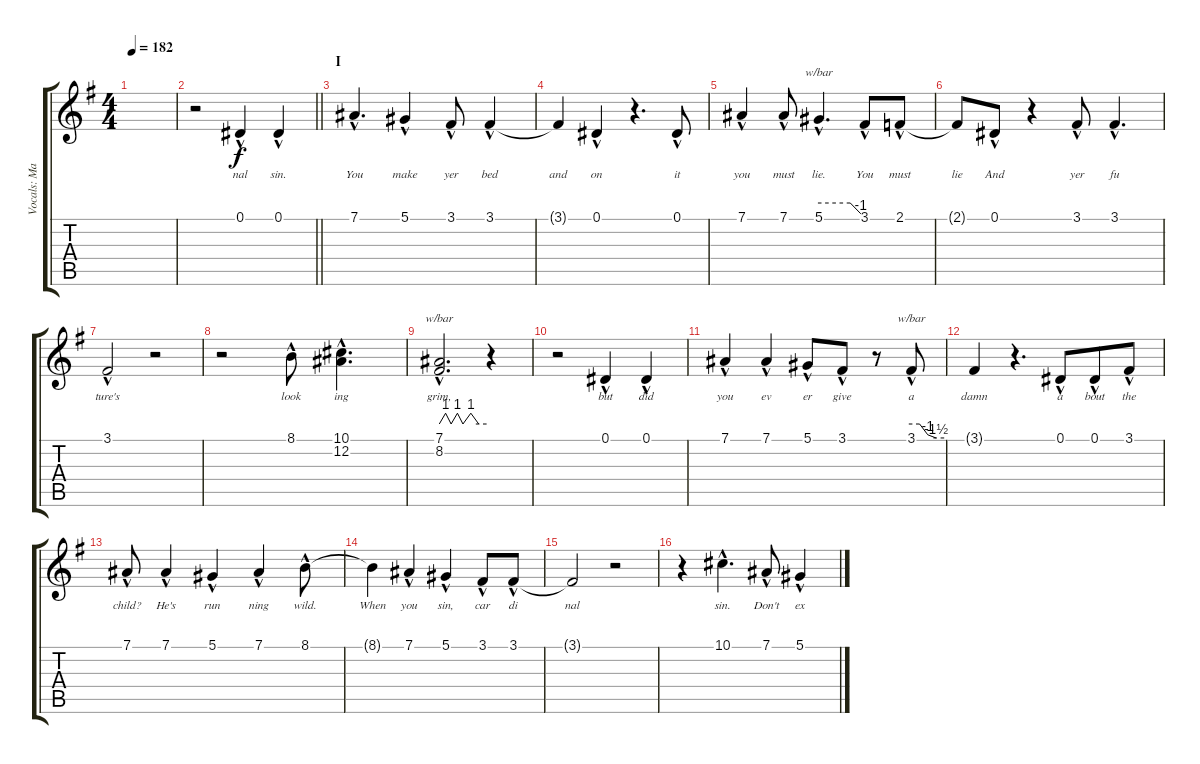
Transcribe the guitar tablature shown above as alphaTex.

\track ("Vocals: Martin" "Vocals: Ma") {instrument lead2sawtooth}
\staff {score tabs}
\tuning (Eb4 Bb3 Gb3 Db3 Ab2 Eb2) {hide}
\ts (4 4)
\tempo 182
\clef g2
\ks g
|
\barLineRight lightlight
r.2 0.1{hac}.4{lyrics (0 "nal") lyrics (1 "") lyrics (2 "") lyrics (3 "") lyrics (4 "")} 0.1{hac}.4{lyrics (0 "sin.") lyrics (1 "") lyrics (2 "") lyrics (3 "") lyrics (4 "")} |
\section ("" "I")
7.1{hac}.4{d lyrics (0 "You") lyrics (1 "") lyrics (2 "") lyrics (3 "") lyrics (4 "")} 5.1{hac}.4{lyrics (0 "make") lyrics (1 "") lyrics (2 "") lyrics (3 "") lyrics (4 "")} 3.1{hac}.8{lyrics (0 "yer") lyrics (1 "") lyrics (2 "") lyrics (3 "") lyrics (4 "")} 3.1{hac}.4{lyrics (0 "bed") lyrics (1 "") lyrics (2 "") lyrics (3 "") lyrics (4 "")} |
3.1{t}.4{lyrics (0 "and") lyrics (1 "") lyrics (2 "") lyrics (3 "") lyrics (4 "")} 0.1{hac}.4{lyrics (0 "on") lyrics (1 "") lyrics (2 "") lyrics (3 "") lyrics (4 "")} r.4{d} 0.1{hac}.8{lyrics (0 "it") lyrics (1 "") lyrics (2 "") lyrics (3 "") lyrics (4 "")} |
7.1{hac}.4{lyrics (0 "you") lyrics (1 "") lyrics (2 "") lyrics (3 "") lyrics (4 "")} 7.1{hac}.8{lyrics (0 "must") lyrics (1 "") lyrics (2 "") lyrics (3 "") lyrics (4 "")} 5.1{hac}.4{d tbe (custom default 0 0 45 0 60 -4) lyrics (0 "lie.") lyrics (1 "") lyrics (2 "") lyrics (3 "") lyrics (4 "")} 3.1{hac}.8{lyrics (0 "You") lyrics (1 "") lyrics (2 "") lyrics (3 "") lyrics (4 "")} 2.1{hac}.8{lyrics (0 "must") lyrics (1 "") lyrics (2 "") lyrics (3 "") lyrics (4 "")} |
2.1{t}.8{lyrics (0 "lie") lyrics (1 "") lyrics (2 "") lyrics (3 "") lyrics (4 "")} 0.1{hac}.8{lyrics (0 "And") lyrics (1 "") lyrics (2 "") lyrics (3 "") lyrics (4 "")} r.4 3.1{hac}.8{lyrics (0 "yer") lyrics (1 "") lyrics (2 "") lyrics (3 "") lyrics (4 "")} 3.1{hac}.4{d lyrics (0 "fu") lyrics (1 "") lyrics (2 "") lyrics (3 "") lyrics (4 "")} |
3.1{hac}.2{lyrics (0 "ture's") lyrics (1 "") lyrics (2 "") lyrics (3 "") lyrics (4 "")} r.2 |
r.2 8.1{hac}.8{lyrics (0 "look") lyrics (1 "") lyrics (2 "") lyrics (3 "") lyrics (4 "")} (10.1{hac} 12.2{hac}).4{d lyrics (0 "ing") lyrics (1 "") lyrics (2 "") lyrics (3 "") lyrics (4 "")} |
(7.1{hac} 8.2{hac}).2{d tbe (custom default 0 0 8 4 15 0 23 4 30 0 40 4 50 0 60 0) lyrics (0 "grim,") lyrics (1 "") lyrics (2 "") lyrics (3 "") lyrics (4 "")} r.4 |
r.2 0.1{hac}.4{lyrics (0 "but") lyrics (1 "") lyrics (2 "") lyrics (3 "") lyrics (4 "")} 0.1{hac}.4{lyrics (0 "did") lyrics (1 "") lyrics (2 "") lyrics (3 "") lyrics (4 "")} |
7.1{hac}.4{lyrics (0 "you") lyrics (1 "") lyrics (2 "") lyrics (3 "") lyrics (4 "")} 7.1{hac}.4{lyrics (0 "ev") lyrics (1 "") lyrics (2 "") lyrics (3 "") lyrics (4 "")} 5.1{hac}.8{lyrics (0 "er") lyrics (1 "") lyrics (2 "") lyrics (3 "") lyrics (4 "")} 3.1{hac}.8{lyrics (0 "give") lyrics (1 "") lyrics (2 "") lyrics (3 "") lyrics (4 "")} r.8 3.1{hac}.8{tbe (custom default 0 0 15 0 30 -4 45 -6 60 -6) lyrics (0 "a") lyrics (1 "") lyrics (2 "") lyrics (3 "") lyrics (4 "")} |
3.1{t}.4{lyrics (0 "damn") lyrics (1 "") lyrics (2 "") lyrics (3 "") lyrics (4 "")} r.4{d} 0.1{hac}.8{lyrics (0 "a") lyrics (1 "") lyrics (2 "") lyrics (3 "") lyrics (4 "") beam merge} 0.1{hac}.8{lyrics (0 "bout") lyrics (1 "") lyrics (2 "") lyrics (3 "") lyrics (4 "")} 3.1{hac}.8{lyrics (0 "the") lyrics (1 "") lyrics (2 "") lyrics (3 "") lyrics (4 "")} |
7.1{hac}.8{lyrics (0 "child?") lyrics (1 "") lyrics (2 "") lyrics (3 "") lyrics (4 "")} 7.1{hac}.4{lyrics (0 "He's") lyrics (1 "") lyrics (2 "") lyrics (3 "") lyrics (4 "")} 5.1{hac}.4{lyrics (0 "run") lyrics (1 "") lyrics (2 "") lyrics (3 "") lyrics (4 "")} 7.1{hac}.4{lyrics (0 "ning") lyrics (1 "") lyrics (2 "") lyrics (3 "") lyrics (4 "")} 8.1{hac}.8{lyrics (0 "wild.") lyrics (1 "") lyrics (2 "") lyrics (3 "") lyrics (4 "")} |
8.1{t}.4{lyrics (0 "When") lyrics (1 "") lyrics (2 "") lyrics (3 "") lyrics (4 "")} 7.1{hac}.4{lyrics (0 "you") lyrics (1 "") lyrics (2 "") lyrics (3 "") lyrics (4 "")} 5.1{hac}.4{lyrics (0 "sin,") lyrics (1 "") lyrics (2 "") lyrics (3 "") lyrics (4 "")} 3.1{hac}.8{lyrics (0 "car") lyrics (1 "") lyrics (2 "") lyrics (3 "") lyrics (4 "")} 3.1{hac}.8{lyrics (0 "di") lyrics (1 "") lyrics (2 "") lyrics (3 "") lyrics (4 "")} |
3.1{t}.2{lyrics (0 "nal") lyrics (1 "") lyrics (2 "") lyrics (3 "") lyrics (4 "")} r.2 |
r.4 10.1{hac}.4{d lyrics (0 "sin.") lyrics (1 "") lyrics (2 "") lyrics (3 "") lyrics (4 "")} 7.1{hac}.8{lyrics (0 "Don't") lyrics (1 "") lyrics (2 "") lyrics (3 "") lyrics (4 "")} 5.1{hac}.4{lyrics (0 "ex") lyrics (1 "") lyrics (2 "") lyrics (3 "") lyrics (4 "")}
